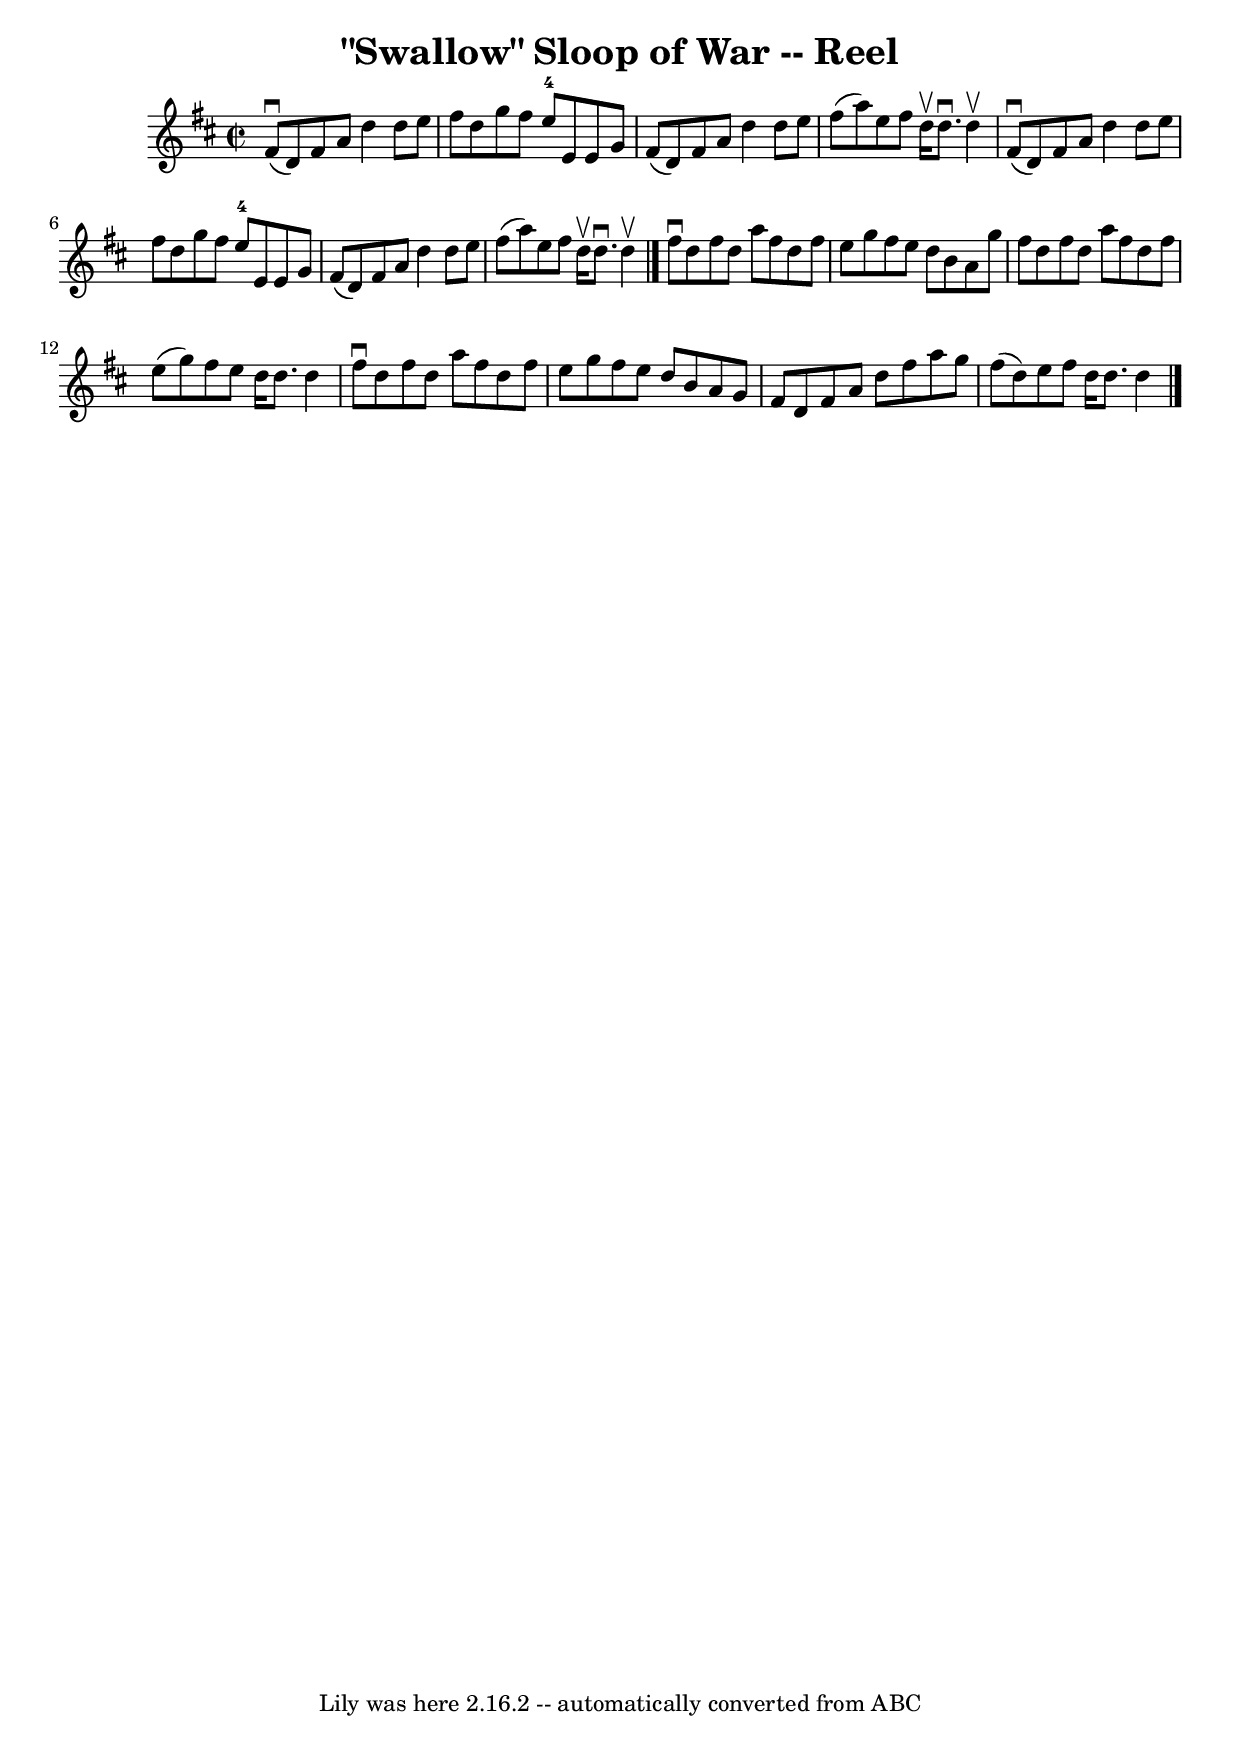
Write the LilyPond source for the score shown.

\version "2.16.2"
\include "Mammoth.ily"
\header {
  %% book = "Ryan's Mammoth Collection"
  crossRefNumber = "1"
  footnotes = "\\\\366"
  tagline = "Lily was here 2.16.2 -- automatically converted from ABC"
  title = "\"Swallow\" Sloop of War -- Reel"

}
voicedefault =  {


  \override Staff.TimeSignature #'style = #'C
  \time 2/2 
  \key d \major
 fis'8^\downbow(d'8) fis'8 a'8 d''4    
  d''8 e''8    |
  fis''8 d''8 g''8 fis''8 e''8-4   
  e'8 e'8 g'8    |
  fis'8 (d'8) fis'8 a'8 d''4    
  d''8 e''8    |
  fis''8 (a''8) e''8 fis''8 d''16 
  ^\upbow d''8.^\downbow d''4^\upbow   |
  fis'8^\downbow(d'8  
  -) fis'8 a'8 d''4 d''8 e''8    |
  fis''8 d''8 g''8  
  fis''8 e''8-4 e'8 e'8 g'8    |
  fis'8 (d'8)   
  fis'8 a'8 d''4 d''8 e''8    |
  fis''8 (a''8) e''8   
  fis''8 d''16^\upbow d''8.^\downbow d''4^\upbow   \bar "|."     
  fis''8^\downbow d''8 fis''8 d''8 a''8 fis''8 d''8 fis''8   
  |
  e''8 g''8 fis''8 e''8 d''8 b'8 a'8 g''8    
  |
  fis''8 d''8 fis''8 d''8 a''8 fis''8 d''8 fis''8 
  |
  e''8 (g''8) fis''8 e''8 d''16 d''8. d''4    
  |
  fis''8^\downbow d''8 fis''8 d''8 a''8 fis''8    
  d''8 fis''8    |
  e''8 g''8 fis''8 e''8 d''8 b'8    
  a'8 g'8    |
  fis'8 d'8 fis'8 a'8 d''8 fis''8 a''8 
  g''8    |
  fis''8 (d''8) e''8 fis''8 d''16 d''8.    
  d''4    \bar "|."   

}

\score{
  <<

    \context Staff="default"
    {
      \voicedefault 
      
    }

  >>
  \layout {
    
  }
  \midi {
  }

}
